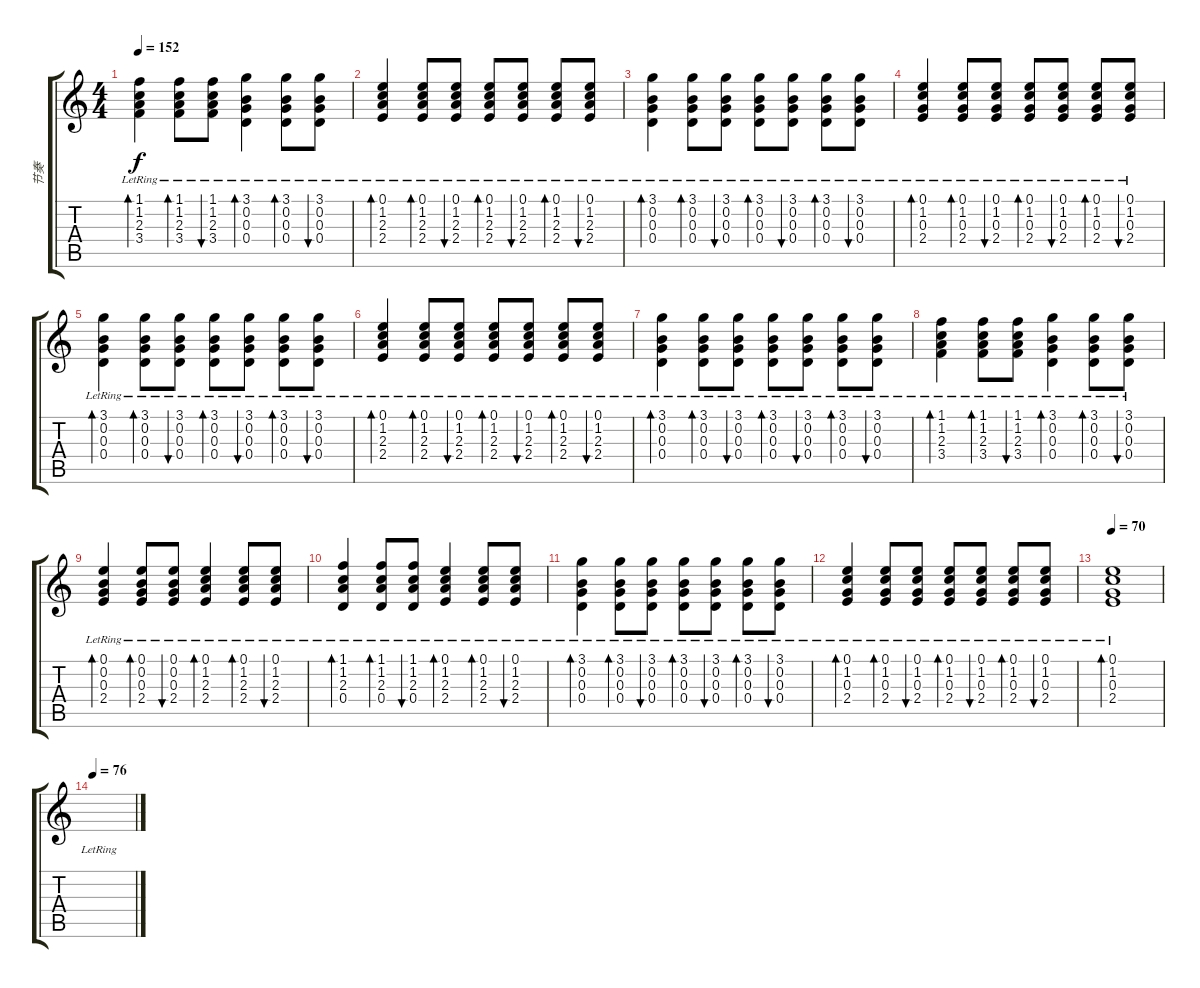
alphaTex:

\track ("节奏" "节奏") {instrument acousticguitarsteel}
\staff {score tabs}
\tuning (E4 B3 G3 D3 A2 E2) {hide}
\ts (4 4)
\tempo 152
\clef g2
\ks c
(1.1{lr} 1.2{lr} 2.3{lr} 3.4{lr}).4{bd 60 dy f} (1.1{lr} 1.2{lr} 2.3{lr} 3.4{lr}).8{bd 60} (1.1{lr} 1.2{lr} 2.3{lr} 3.4{lr}).8{bu 60} (3.1{lr} 0.2{lr} 0.3{lr} 0.4{lr}).4{bd 60} (3.1{lr} 0.2{lr} 0.3{lr} 0.4{lr}).8{bd 60} (3.1{lr} 0.2{lr} 0.3{lr} 0.4{lr}).8{bu 60} |
(0.1{lr} 1.2{lr} 2.3{lr} 2.4{lr}).4{bd 60} (0.1{lr} 1.2{lr} 2.3{lr} 2.4{lr}).8{bd 60} (0.1{lr} 1.2{lr} 2.3{lr} 2.4{lr}).8{bu 60} (0.1{lr} 1.2{lr} 2.3{lr} 2.4{lr}).8{bd 60} (0.1{lr} 1.2{lr} 2.3{lr} 2.4{lr}).8{bu 60} (0.1{lr} 1.2{lr} 2.3{lr} 2.4{lr}).8{bd 60} (0.1{lr} 1.2{lr} 2.3{lr} 2.4{lr}).8{bu 60} |
(3.1{lr} 0.2{lr} 0.3{lr} 0.4{lr}).4{bd 60} (3.1{lr} 0.2{lr} 0.3{lr} 0.4{lr}).8{bd 60} (3.1{lr} 0.2{lr} 0.3{lr} 0.4{lr}).8{bu 60} (3.1{lr} 0.2{lr} 0.3{lr} 0.4{lr}).8{bd 60} (3.1{lr} 0.2{lr} 0.3{lr} 0.4{lr}).8{bu 60} (3.1{lr} 0.2{lr} 0.3{lr} 0.4{lr}).8{bd 60} (3.1{lr} 0.2{lr} 0.3{lr} 0.4{lr}).8{bu 60} |
(0.1{lr} 1.2{lr} 0.3{lr} 2.4{lr}).4{bd 60} (0.1{lr} 1.2{lr} 0.3{lr} 2.4{lr}).8{bd 60} (0.1{lr} 1.2{lr} 0.3{lr} 2.4{lr}).8{bu 60} (0.1{lr} 1.2{lr} 0.3{lr} 2.4{lr}).8{bd 60} (0.1{lr} 1.2{lr} 0.3{lr} 2.4{lr}).8{bu 60} (0.1{lr} 1.2{lr} 0.3{lr} 2.4{lr}).8{bd 60} (0.1{lr} 1.2{lr} 0.3{lr} 2.4{lr}).8{bu 60} |
(3.1{lr} 0.2{lr} 0.3{lr} 0.4{lr}).4{bd 60} (3.1{lr} 0.2{lr} 0.3{lr} 0.4{lr}).8{bd 60} (3.1{lr} 0.2{lr} 0.3{lr} 0.4{lr}).8{bu 60} (3.1{lr} 0.2{lr} 0.3{lr} 0.4{lr}).8{bd 60} (3.1{lr} 0.2{lr} 0.3{lr} 0.4{lr}).8{bu 60} (3.1{lr} 0.2{lr} 0.3{lr} 0.4{lr}).8{bd 60} (3.1{lr} 0.2{lr} 0.3{lr} 0.4{lr}).8{bu 60} |
(0.1{lr} 1.2{lr} 2.3{lr} 2.4{lr}).4{bd 60} (0.1{lr} 1.2{lr} 2.3{lr} 2.4{lr}).8{bd 60} (0.1{lr} 1.2{lr} 2.3{lr} 2.4{lr}).8{bu 60} (0.1{lr} 1.2{lr} 2.3{lr} 2.4{lr}).8{bd 60} (0.1{lr} 1.2{lr} 2.3{lr} 2.4{lr}).8{bu 60 txt ""} (0.1{lr} 1.2{lr} 2.3{lr} 2.4{lr}).8{bd 60} (0.1{lr} 1.2{lr} 2.3{lr} 2.4{lr}).8{bu 60} |
(3.1{lr} 0.2{lr} 0.3{lr} 0.4{lr}).4{bd 60} (3.1{lr} 0.2{lr} 0.3{lr} 0.4{lr}).8{bd 60} (3.1{lr} 0.2{lr} 0.3{lr} 0.4{lr}).8{bu 60} (3.1{lr} 0.2{lr} 0.3{lr} 0.4{lr}).8{bd 60} (3.1{lr} 0.2{lr} 0.3{lr} 0.4{lr}).8{bu 60} (3.1{lr} 0.2{lr} 0.3{lr} 0.4{lr}).8{bd 60} (3.1{lr} 0.2{lr} 0.3{lr} 0.4{lr}).8{bu 60} |
(1.1{lr} 1.2{lr} 2.3{lr} 3.4{lr}).4{bd 60} (1.1{lr} 1.2{lr} 2.3{lr} 3.4{lr}).8{bd 60} (1.1{lr} 1.2{lr} 2.3{lr} 3.4{lr}).8{bu 60} (3.1{lr} 0.2{lr} 0.3{lr} 0.4{lr}).4{bd 60} (3.1{lr} 0.2{lr} 0.3{lr} 0.4{lr}).8{bd 60} (3.1{lr} 0.2{lr} 0.3{lr} 0.4{lr}).8{bu 60} |
(0.1{lr} 0.2{lr} 0.3{lr} 2.4{lr}).4{bd 60} (0.1{lr} 0.2{lr} 0.3{lr} 2.4{lr}).8{bd 60} (0.1{lr} 0.2{lr} 0.3{lr} 2.4{lr}).8{bu 60} (0.1{lr} 1.2{lr} 2.3{lr} 2.4{lr}).4{bd 60} (0.1{lr} 1.2{lr} 2.3{lr} 2.4{lr}).8{bd 60} (0.1{lr} 1.2{lr} 2.3{lr} 2.4{lr}).8{bu 60} |
(1.1{lr} 1.2{lr} 2.3{lr} 0.4{lr}).4{bd 60} (1.1{lr} 1.2{lr} 2.3{lr} 0.4{lr}).8{bd 60} (1.1{lr} 1.2{lr} 2.3{lr} 0.4{lr}).8{bu 60} (0.1{lr} 1.2{lr} 2.3{lr} 2.4{lr}).4{bd 60} (0.1{lr} 1.2{lr} 2.3{lr} 2.4{lr}).8{bd 60} (0.1{lr} 1.2{lr} 2.3{lr} 2.4{lr}).8{bu 60} |
(3.1{lr} 0.2{lr} 0.3{lr} 0.4{lr}).4{bd 60} (3.1{lr} 0.2{lr} 0.3{lr} 0.4{lr}).8{bd 60} (3.1{lr} 0.2{lr} 0.3{lr} 0.4{lr}).8{bu 60} (3.1{lr} 0.2{lr} 0.3{lr} 0.4{lr}).8{bd 60} (3.1{lr} 0.2{lr} 0.3{lr} 0.4{lr}).8{bu 60} (3.1{lr} 0.2{lr} 0.3{lr} 0.4{lr}).8{bd 60} (3.1{lr} 0.2{lr} 0.3{lr} 0.4{lr}).8{bu 60} |
(0.1{lr} 1.2{lr} 0.3{lr} 2.4{lr}).4{bd 60} (0.1{lr} 1.2{lr} 0.3{lr} 2.4{lr}).8{bd 60} (0.1{lr} 1.2{lr} 0.3{lr} 2.4{lr}).8{bu 60} (0.1{lr} 1.2{lr} 0.3{lr} 2.4{lr}).8{bd 60} (0.1{lr} 1.2{lr} 0.3{lr} 2.4{lr}).8{bu 60} (0.1{lr} 1.2{lr} 0.3{lr} 2.4{lr}).8{bd 60} (0.1{lr} 1.2{lr} 0.3{lr} 2.4{lr}).8{bu 60} |
\tempo 70
(0.1{lr} 1.2{lr} 0.3{lr} 2.4{lr}).1{bd 60} |
\tempo 76
